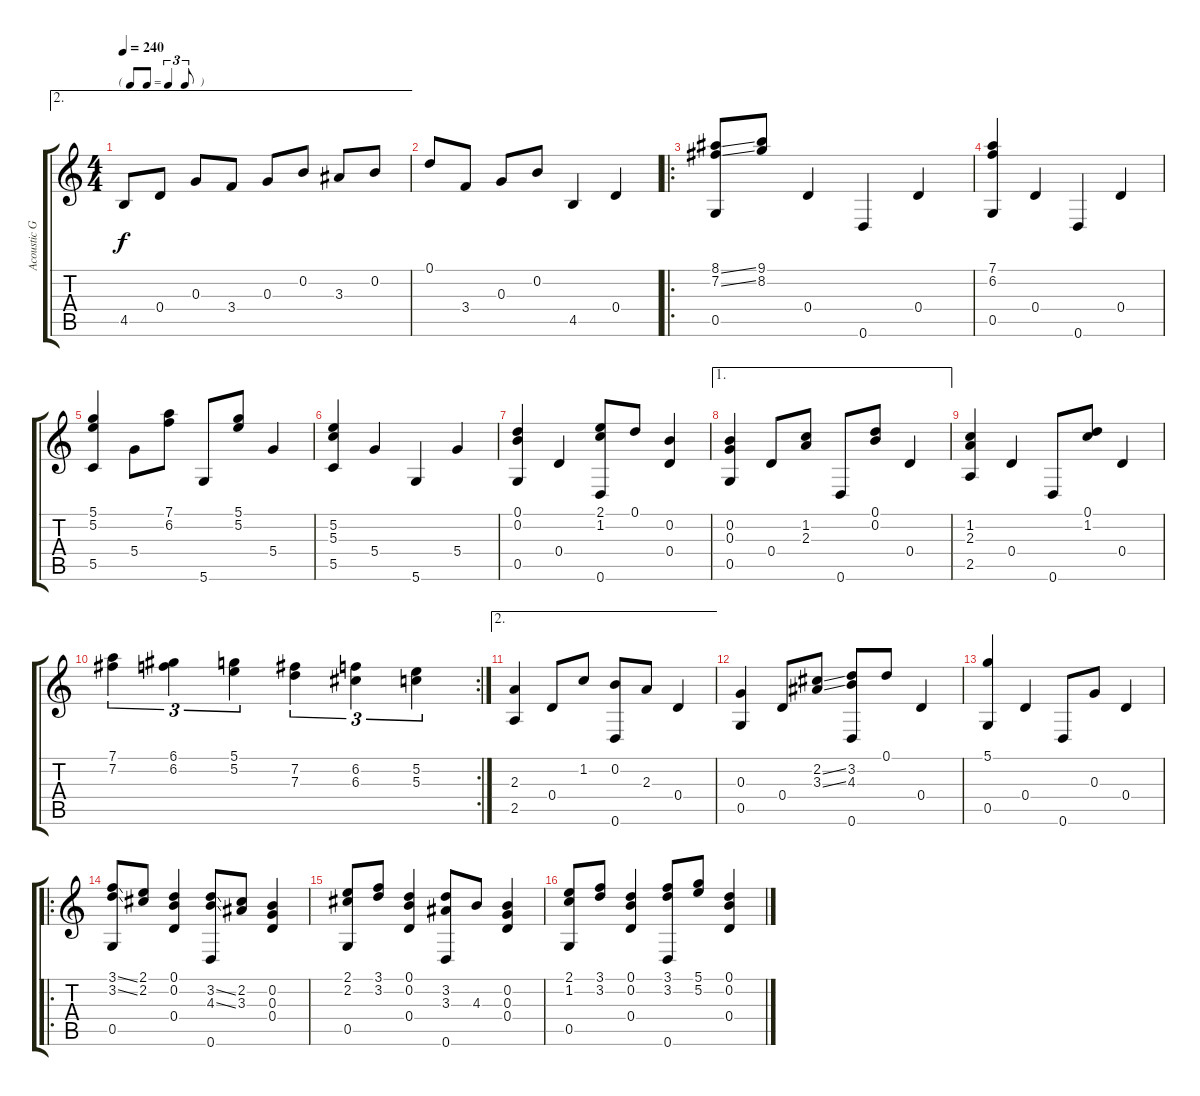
\track ("Acoustic Guitar (steel)" "Acoustic G") {instrument acousticguitarsteel}
\staff {score tabs}
\tuning (D4 B3 G3 D3 G2 D2) {hide}
\ae 2
\ts (4 4)
\tf triplet8th
\tempo 240
\clef g2
\ks c
4.5.8{dy f} 0.4.8 0.3.8 3.4.8 0.3.8 0.2.8 3.3.8 0.2.8 |
0.1.8 3.4.8 0.3.8 0.2.8 4.5.4 0.4.4 |
\ro
(8.1{ss} 7.2{ss} 0.5).8 (9.1 8.2).8 0.4.4 0.6.4 0.4.4 |
(7.1 6.2 0.5).4 0.4.4 0.6.4 0.4.4 |
(5.1 5.2 5.5).4 5.4.8 (7.1 6.2).8 5.6.8 (5.1 5.2).8 5.4.4 |
(5.2 5.3 5.5).4 5.4.4 5.6.4 5.4.4 |
(0.1 0.2 0.5).4 0.4.4 (2.1 1.2 0.6).8 0.1.8 (0.2 0.4).4 |
\ae 1
(0.2 0.3 0.5).4 0.4.8 (1.2 2.3).8 0.6.8 (0.1 0.2).8 0.4.4 |
(1.2 2.3 2.5).4 0.4.4 0.6.8 (0.1 1.2).8 0.4.4 |
\rc 2
(7.1 7.2).4{tu (3 2)} (6.1 6.2).4{tu (3 2)} (5.1 5.2).4{tu (3 2)} (7.2 7.3).4{tu (3 2)} (6.2 6.3).4{tu (3 2)} (5.2 5.3).4{tu (3 2)} |
\ae 2
(2.3 2.5).4 0.4.8 1.2.8 (0.2 0.6).8 2.3.8 0.4.4 |
(0.3 0.5).4 0.4.8 (2.2{ss} 3.3{ss}).8 (3.2 4.3 0.6).8 0.1.8 0.4.4 |
(5.1 0.5).4 0.4.4 0.6.8 0.3.8 0.4.4 |
\ro
(3.1{ss} 3.2{ss} 0.5).8 (2.1 2.2).8 (0.1 0.2 0.4).4 (3.2{ss} 4.3{ss} 0.6).8 (2.2 3.3).8 (0.2 0.3 0.4).4 |
(2.1 2.2 0.5).8 (3.1 3.2).8 (0.1 0.2 0.4).4 (3.2 3.3 0.6).8 4.3.8 (0.2 0.3 0.4).4 |
(2.1 1.2 0.5).8 (3.1 3.2).8 (0.1 0.2 0.4).4 (3.1 3.2 0.6).8 (5.1 5.2).8 (0.1 0.2 0.4).4
